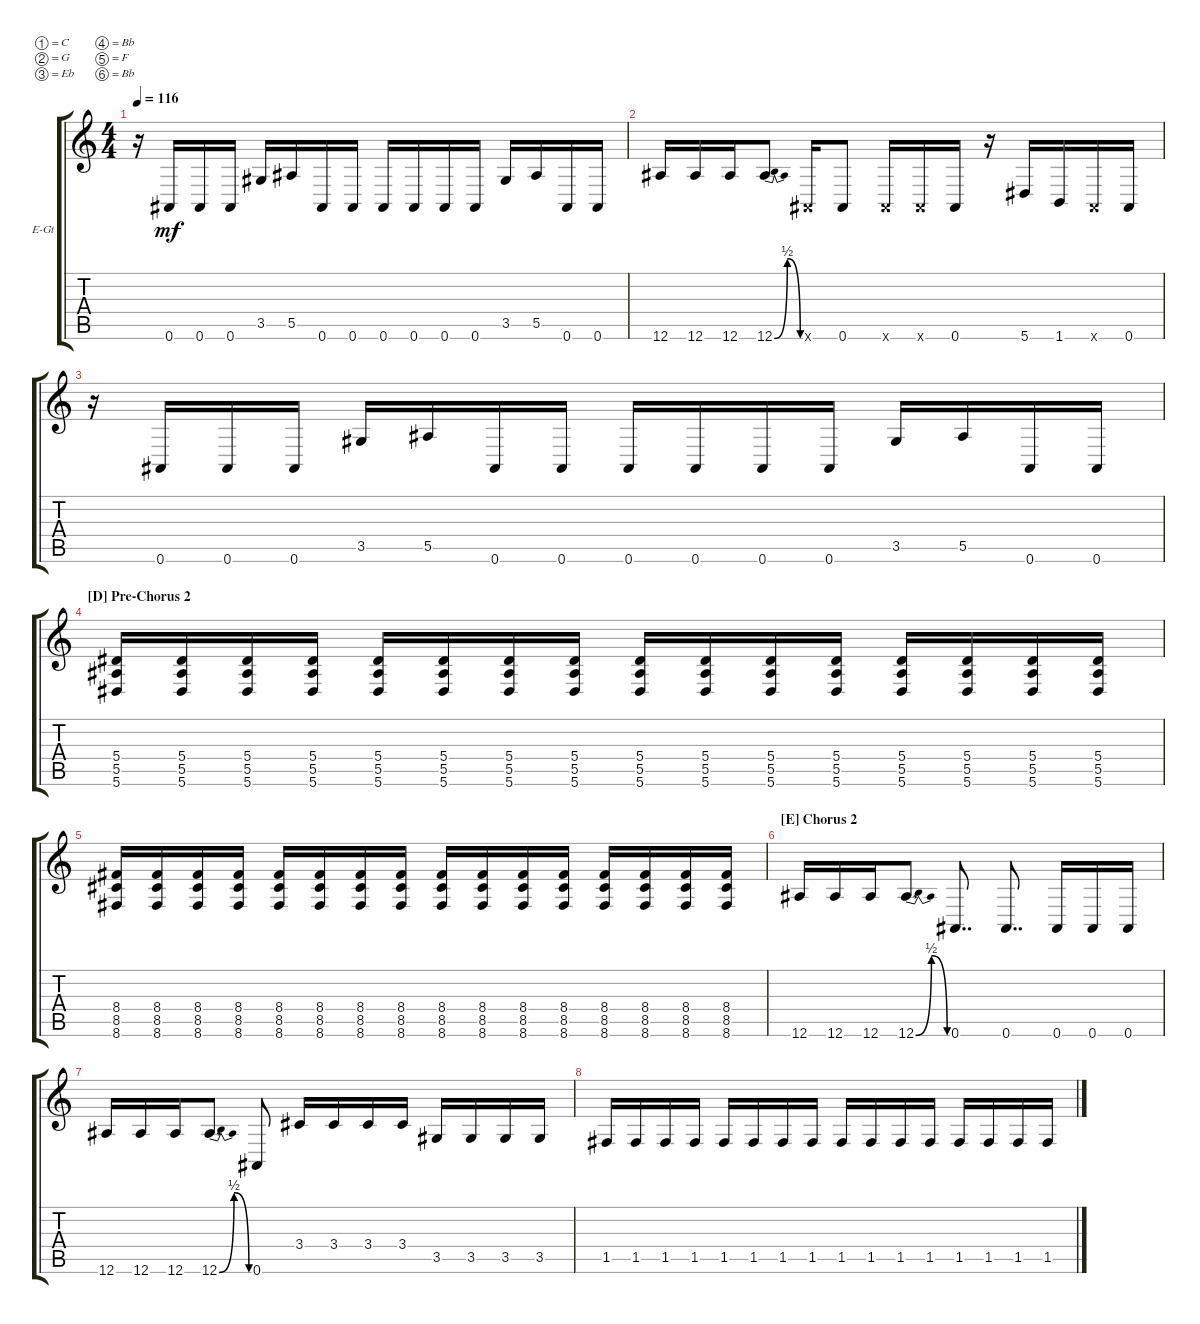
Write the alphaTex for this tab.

\defaultSystemsLayout 4
\bracketExtendMode groupsimilarinstruments
\firstSystemTrackNameOrientation horizontal
\otherSystemsTrackNameOrientation horizontal
\track ("Guitar 2" "E-Gt") {instrument electricguitarclean}
\staff {score tabs}
\tuning (C4 G3 Eb3 Bb2 F2 Bb1)
\ts (4 4)
\tempo 116
\clef g2
\ks c
r.16{dy mf} 0.6.16 0.6.16 0.6.16 3.5.16 5.5.16 0.6.16 0.6.16 0.6.16 0.6.16 0.6.16 0.6.16 3.5.16 5.5.16 0.6.16 0.6.16 |
12.6.16 12.6.16 12.6.16 12.6{be (bendrelease 0 0 7.8 2 8.4 2 30 0)}.8 0.6{x}.16 0.6.8 0.6{x}.16 0.6{x}.16 0.6.16 r.16 5.6.16 1.6.16 0.6{x}.16 0.6.16 |
r.16 0.6.16 0.6.16 0.6.16 3.5.16 5.5.16 0.6.16 0.6.16 0.6.16 0.6.16 0.6.16 0.6.16 3.5.16 5.5.16 0.6.16 0.6.16 |
\section ("D" "Pre-Chorus 2")
(5.6 5.5 5.4).16 (5.4 5.6 5.5).16 (5.4 5.6 5.5).16 (5.4 5.5 5.6).16 (5.6 5.5 5.4).16 (5.4 5.6 5.5).16 (5.4 5.6 5.5).16 (5.4 5.5 5.6).16 (5.6 5.5 5.4).16 (5.4 5.6 5.5).16 (5.4 5.6 5.5).16 (5.4 5.5 5.6).16 (5.6 5.5 5.4).16 (5.4 5.6 5.5).16 (5.4 5.6 5.5).16 (5.4 5.5 5.6).16 |
(8.6 8.5 8.4).16 (8.4 8.6 8.5).16 (8.4 8.6 8.5).16 (8.4 8.5 8.6).16 (8.6 8.5 8.4).16 (8.4 8.6 8.5).16 (8.4 8.6 8.5).16 (8.4 8.5 8.6).16 (8.6 8.5 8.4).16 (8.4 8.6 8.5).16 (8.4 8.6 8.5).16 (8.4 8.5 8.6).16 (8.6 8.5 8.4).16 (8.4 8.6 8.5).16 (8.4 8.6 8.5).16 (8.4 8.5 8.6).16 |
\section ("E" "Chorus 2")
12.6.16 12.6.16 12.6.16 12.6{be (bendrelease 0 0 7.8 2 8.4 2 30 0)}.8{d} 0.6.8{dd} 0.6.8{dd} 0.6.16 0.6.16 0.6.16 |
12.6.16 12.6.16 12.6.16 12.6{be (bendrelease 0 0 7.8 2 8.4 2 30 0)}.8{d} 0.6.8 3.4.16 3.4.16 3.4.16 3.4.16 3.5.16 3.5.16 3.5.16 3.5.16 |
1.5.16 1.5.16 1.5.16 1.5.16 1.5.16 1.5.16 1.5.16 1.5.16 1.5.16 1.5.16 1.5.16 1.5.16 1.5.16 1.5.16 1.5.16 1.5.16
